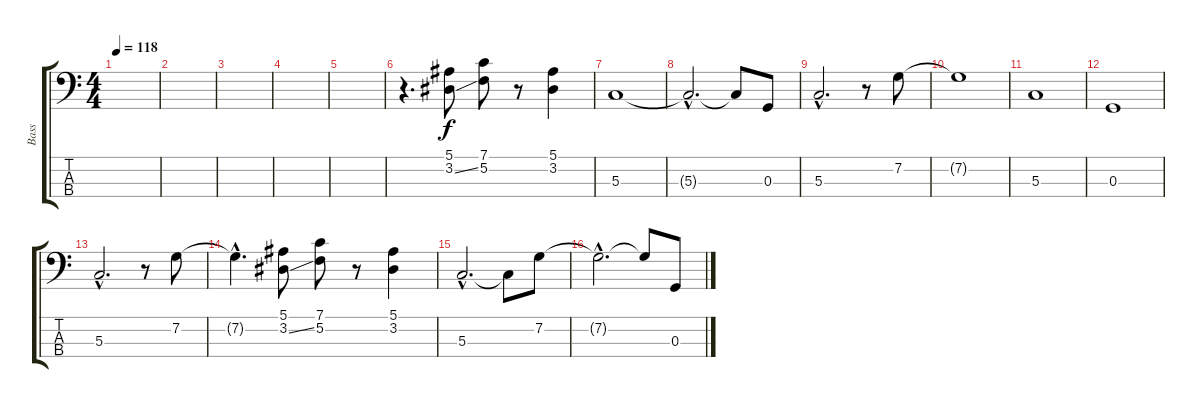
\track ("Bass" "Bass") {instrument electricbassfinger}
\staff {score tabs}
\tuning (F2 C2 G1 C1) {hide}
\ts (4 4)
\tempo 118
\clef f4
\ks c
|
|
|
|
|
r.4{d} (5.1 3.2{ss}).8 (7.1 5.2).8 r.8 (5.1 3.2).4 |
5.3.1 |
5.3{hac t}.2{d} 5.3{t}.8 0.3.8 |
5.3{hac}.2{d} r.8 7.2.8 |
7.2{t}.1 |
5.3.1 |
0.3.1 |
5.3{hac}.2{d} r.8 7.2.8 |
7.2{hac t}.4{d} (5.1 3.2{ss}).8 (7.1 5.2).8 r.8 (5.1 3.2).4 |
5.3{hac}.2{d} 5.3{t}.8 7.2.8 |
7.2{hac t}.2{d} 7.2{t}.8 0.3.8
